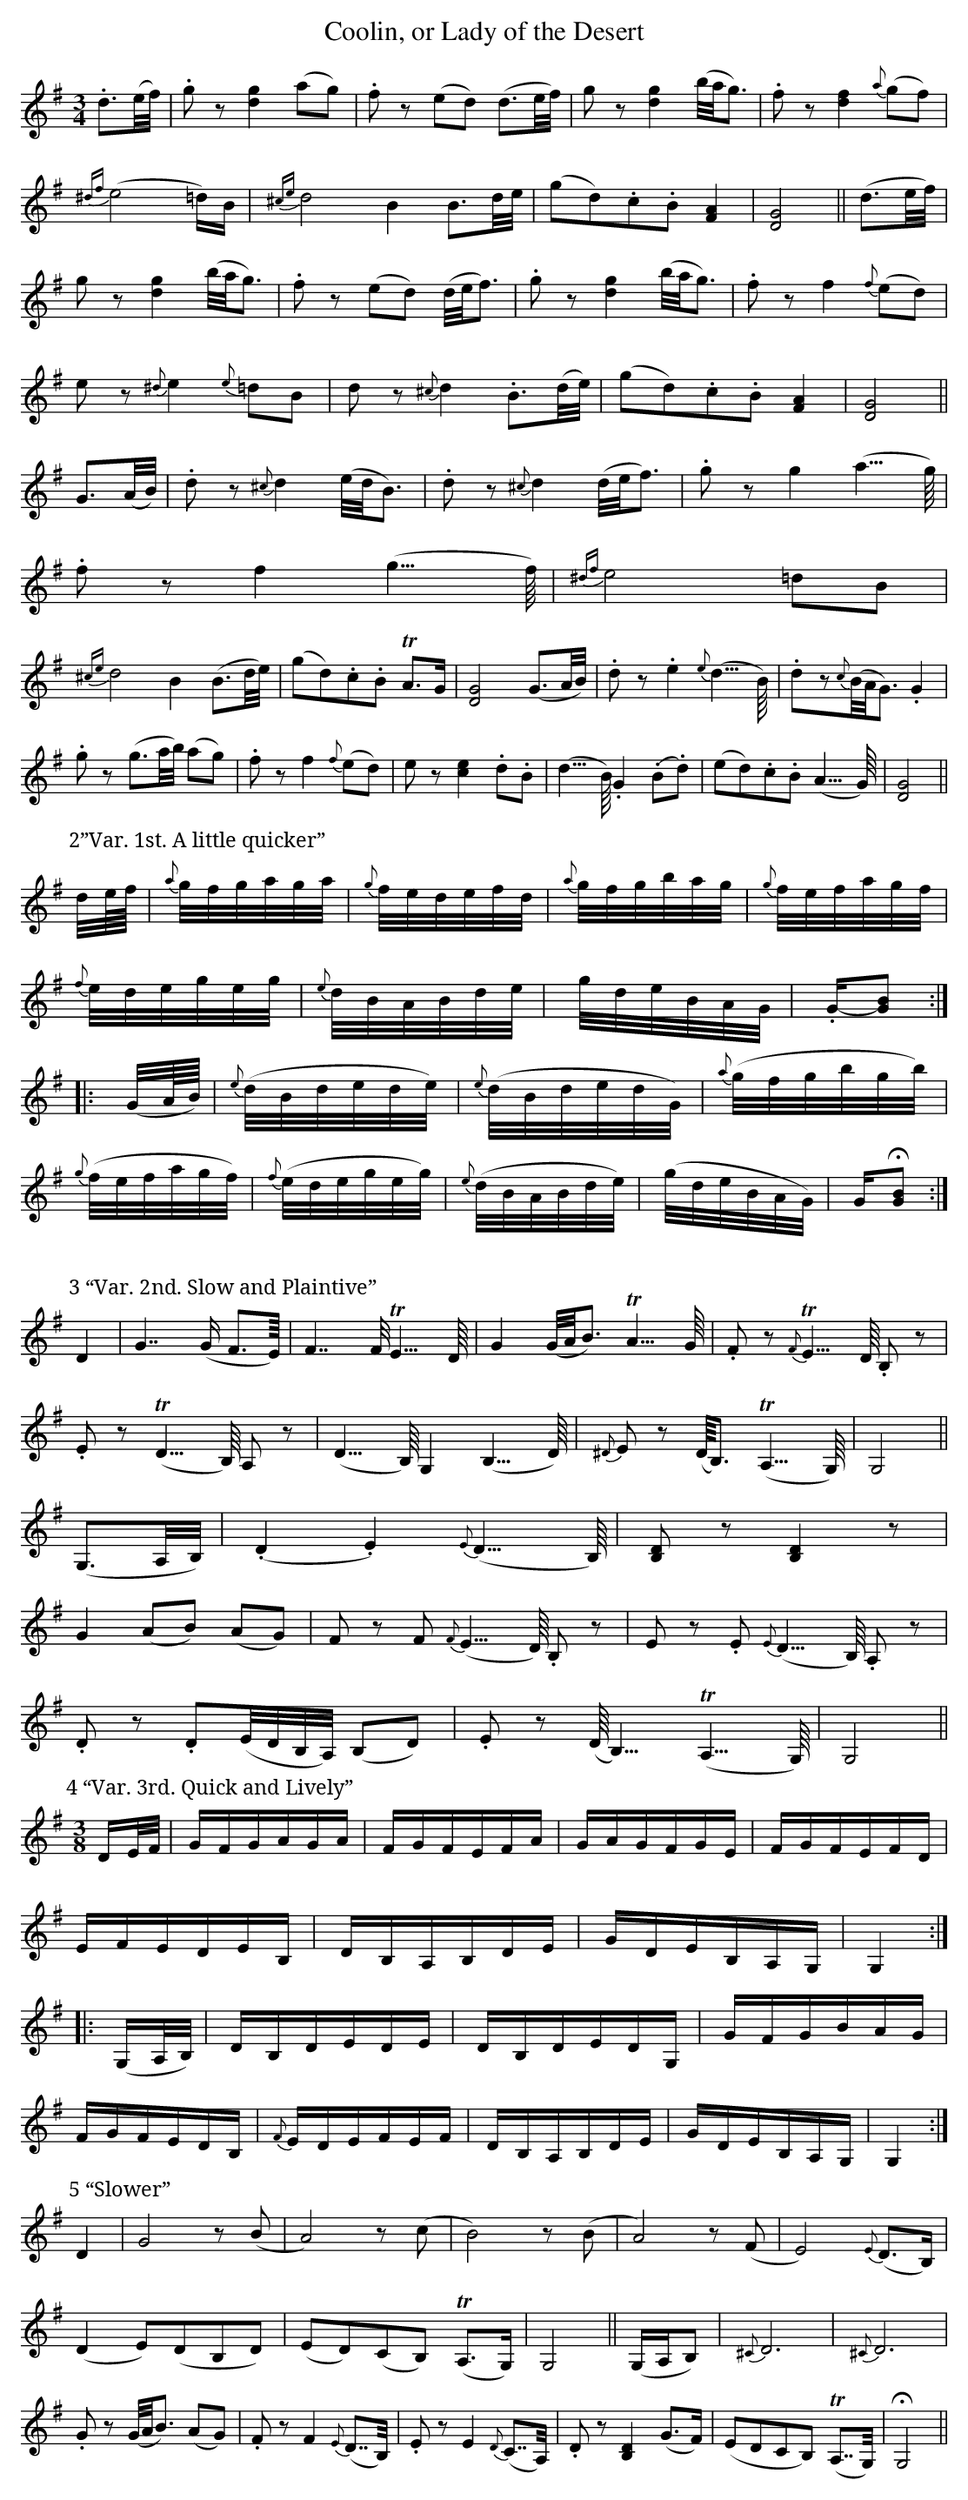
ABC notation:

X:1
T:Coolin, or Lady of the Desert
M:3/4
L:1/16
K:G
.d3(e/f/)|.g2z2 [d4g4] (a2g2)|.f2 z2 (e2d2) (d3e/f/)|g2z2 [d4g4] (b/a/g3)|.f2z2 [.d4f4] {a}(g2f2)|
{^df}(e8 =d)B|{^ce}d8 B4 B3d/e/|(g2d2).c2.B2 [F4A4]|[D8G8]||(d3e/f/)|
g2z2 [d4g4] (b/a/g3)|.f2z2 (e2d2) (d/e/f3)|.g2 z2 [d4g4] (b/a/g3)|.f2z2f4 {f}(e2d2)|
e2z2 {^d}e4 {e}=d2B2|d2z2 {^c}d4 .B3(d/e/)|(g2d2).c2.B2 [F4A4]|[D8G8]||
G3(A/B/)|.d2z2{^c}d4 (e/d/B3)|.d2z2 {^c}d4 (d/e/f3)|.g2z2 g4 (a3>g/)|
.f2z2f4 (g3>f/)|{^df}e8 =d2B2|
{^ce}d8 B4 (B3d/e/)|(g2d2).c2.B2 TA3G|[D8G8] (G3A/B/)|.d2z2.e4 {e}(d3>B/)|.d2z2{c}(B/A/G3) .G4|
.g2z2 (g3a/b/) (a2g2)|.f2z2f4 {f}(e2d2)|e2z2 [c4e4].d2.B2|(d3>B/) .G4 (.B2.d2)|(e2d2).c2.B2 (A3>G/)|[D8G8]||
P:2”Var. 1st. A little quicker”
d/e/4f/4|{a}g/f/g/a/g/a/|{g}f/e/d/e/f/d/|{a}g/f/g/b/a/g/|{g}f/e/f/a/g/f/|
{f}e/d/e/g/e/g/|{e}d/B/A/B/d/e/|g/d/e/B/A/G/|.G-[B2G2]:|
|:(G/A/4B/4)|{e}(d/B/d/e/d/e/)|{e}(d/B/d/e/d/G/)|{a}(g/f/g/b/g/b/)|
{g}(f/e/f/a/g/f/)|{f}(e/d/e/g/e/g/)|{e}(d/B/A/B/d/e/)|(g/d/e/B/A/G/)|G!fermata![B2G2]:|
L:1/16
P:3 “Var. 2nd. Slow and Plaintive”
D4|G7(G F2>E/)|F7 F/ TE3>D/|G4 (G/A/B3) TA3>G/|.F2 z2 {F}TE3>D/ .B,2z2|
.E2 z2 T(D3>B,/) A,2 z2|(D3>B,/) G,4 (B,3>D/)|{^D}E2z2 (D/<B,2) T(A,3>G,/)|G,8||
(G,3A,/B,/)|(.D4.E4) {E}(D3>B,/)|[B,2D2]z2 [B,4D4] z2|
G4 (A2B2) (A2G2)|F2z2 F2{F}(E3>D/) .B,2z2|E2z2 .E2 {E}(D3>B,/) .A,2z2|
.D2z2 .D2(E/D/B,/A,/) (B,2D2)|.E2 z2 (D/<B,3) T(A,3>G,/)|G,8||
P:4 “Var. 3rd. Quick and Lively”
M:3/8
L:1/8
D/E/4F/4|G/F/G/A/G/A/|F/G/F/E/F/A/|G/A/G/F/G/E/|F/G/F/E/F/D/|
E/F/E/D/E/B,/|D/B,/A,/B,/D/E/|G/D/E/B,/A,/G,/|G,2:|
|:(G,/A,/4B,/4)|D/B,/D/E/D/E/|D/B,/D/E/D/G,/|G/F/G/B/A/G/|
F/G/F/E/D/B,/|{F}E/D/E/F/E/F/|D/B,/A,/B,/D/E/|G/D/E/B,/A,/G,/|G,2:|
P:5 “Slower”
D2|G4 z(B|A4) z(c|B4) z(B|A4) z(F|E4) {E}(D>B,)|
(D2 E)(DB,D)|(ED)(CB,) T(A,>G,)|G,4||(G,/A,/B,)|{^C}D6|{^C}D6|
L:1/16
.G2z2 (G/A/B3) (A2G2)|\
L:1/8
.Fz F2 {E}(D>>B,)|.Ez E2 {D}(C>>A,)|.Dz [B,2D2] (G>F)|(EDCB,) T(A,>>G,)|!fermata!G,4||
